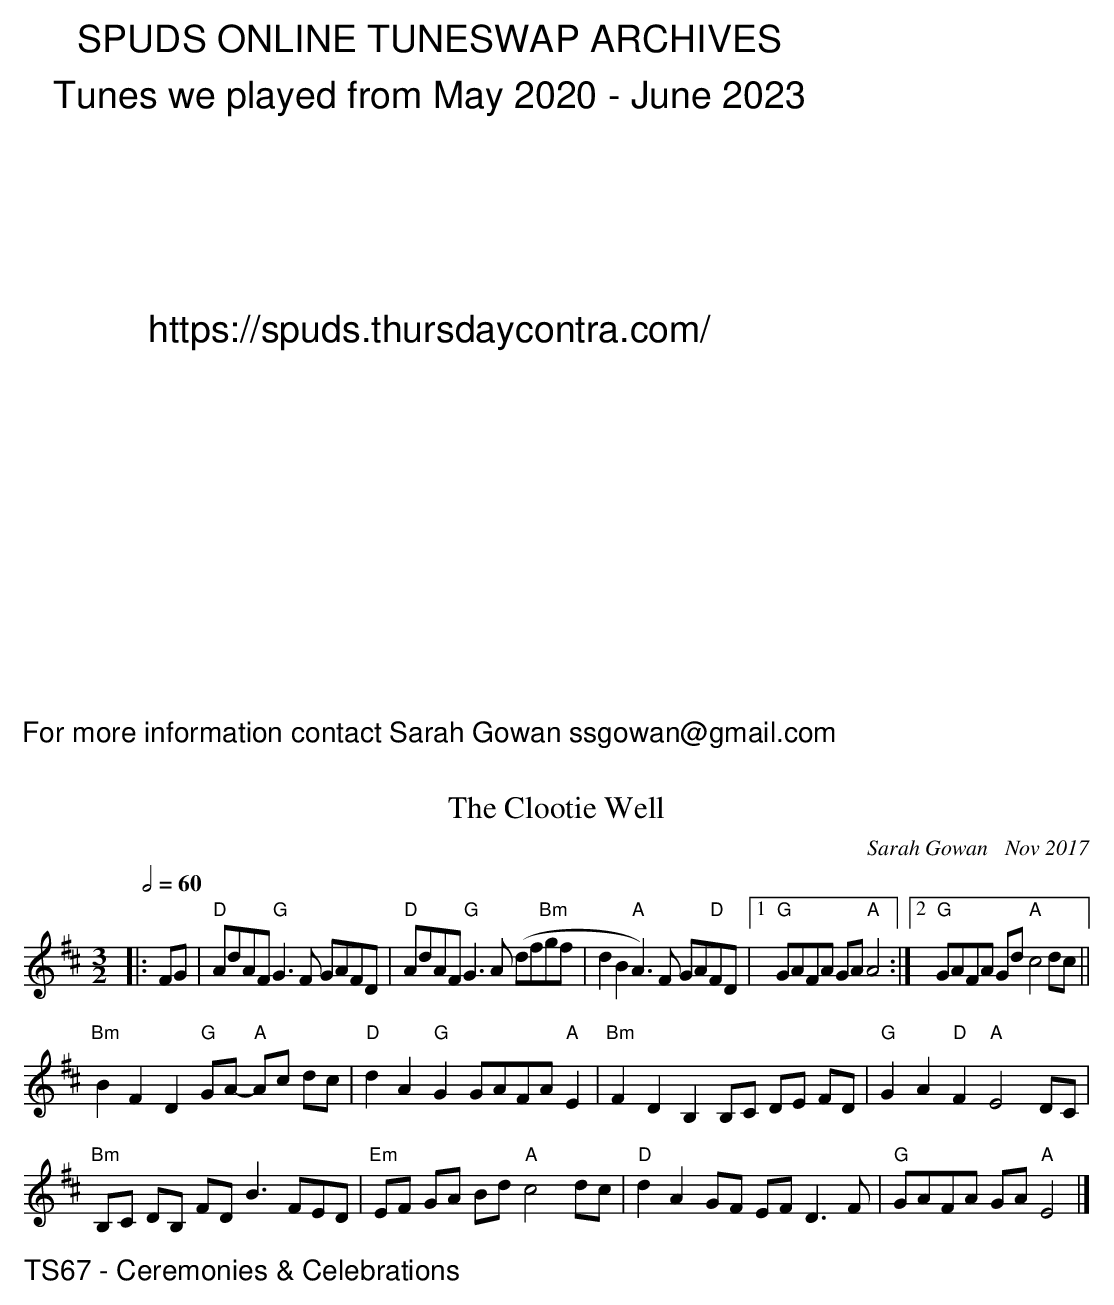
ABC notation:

X:1
T:Clootie Well, The
C:Sarah Gowan   Nov 2017
M:3/2
Q:1/2=60
K:D
|:FG|"D"AdAF "G"G3F GAFD |"D"AdAF "G"G3 A (df"Bm"gf|\
d2B2 "A"A3) F GA"D"FD |1"G"GAFA GA "A"A4 :|2"G"GAFA Gd "A"c4 dc||
"Bm"B2F2D2 "G"GA -"A"Ac dc|"D"d2A2"G"G2 GAFA"A"E2|\
"Bm"F2D2B,2 B,C DE FD|"G"G2A2"D"F2 "A"E4 DC|
"Bm"B,C DB, FD B3FED|"Em"EF GA Bd "A"c4 dc|\
"D"d2A2 GF EF D3F|"G"GAFA GA "A"E4|]
